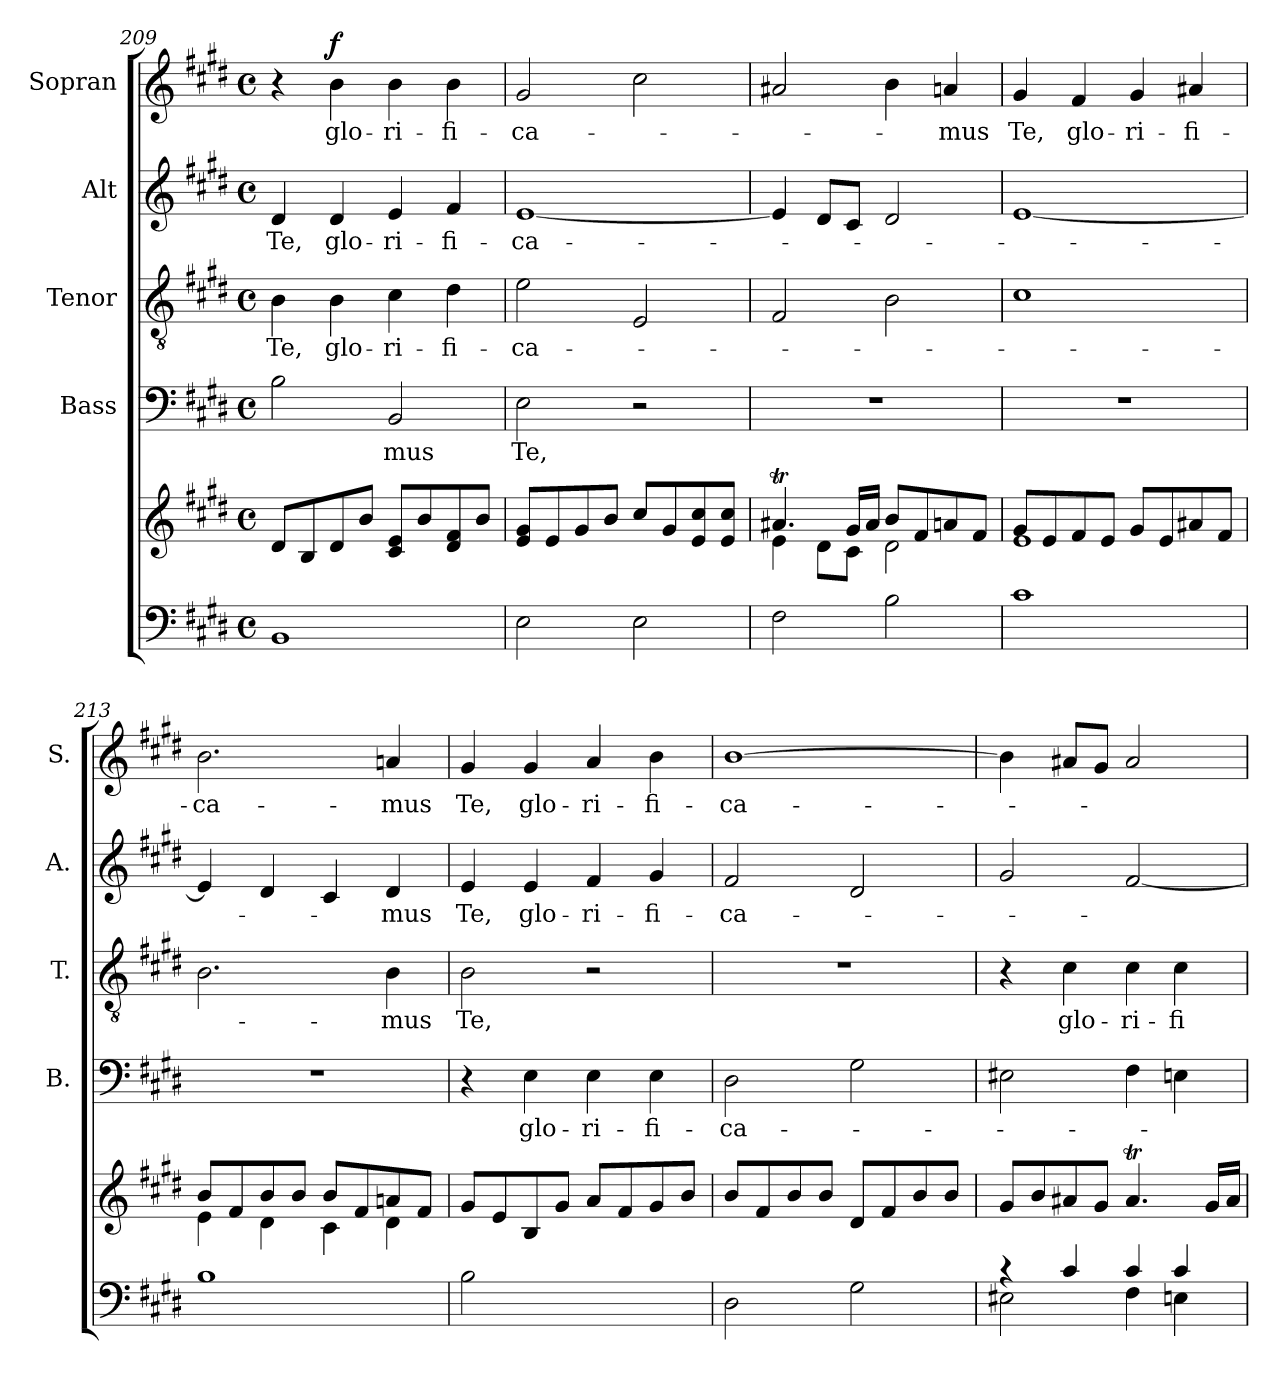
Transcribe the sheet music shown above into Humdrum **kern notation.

**kern	**kern	**kern	**text	**kern	**text	**kern	**text	**kern	**text	**dynam
*part5	*part5	*part4	*part4	*part3	*part3	*part2	*part2	*part1	*part1	*part1
*staff6	*staff5	*staff4	*staff4	*staff3	*staff3	*staff2	*staff2	*staff1	*staff1	*staff1
*	*	*I"Bass	*	*I"Tenor	*	*I"Alt	*	*I"Sopran	*	*
*	*	*I'B.	*	*I'T.	*	*I'A.	*	*I'S.	*	*
*clefF4	*clefG2	*clefF4	*	*clefGv2	*	*clefG2	*	*clefG2	*	*
*k[f#c#g#d#]	*k[f#c#g#d#]	*k[f#c#g#d#]	*	*k[f#c#g#d#]	*	*k[f#c#g#d#]	*	*k[f#c#g#d#]	*	*
*E:	*E:	*E:	*	*E:	*	*E:	*	*E:	*	*
*M4/4	*M4/4	*M4/4	*	*M4/4	*	*M4/4	*	*M4/4	*	*
*met(c)	*met(c)	*met(c)	*	*met(c)	*	*met(c)	*	*met(c)	*	*
=209	=209	=209	=209	=209	=209	=209	=209	=209	=209	=209
!	!	!	!	!	!LO:LY:b	!	!LO:LY:b	!	!	!
1BB	8d#/L	2B\	.	4B\	Te,	4d#/	Te,	4r	.	.
.	8B/	.	.	.	.	.	.	.	.	.
!	!	!	!	!	!LO:LY:b	!	!LO:LY:b	!	!LO:LY:b	!LO:DY:a
.	8d#/	.	.	4B\	glo-	4d#/	glo-	4b\	glo-	f
.	8b/J	.	.	.	.	.	.	.	.	.
!	!	!	!LO:LY:b	!	!LO:LY:b	!	!LO:LY:b	!	!LO:LY:b	!
.	8c#/ 8e/L	2BB/	-mus	4c#\	-ri-	4e/	-ri-	4b\	-ri-	.
.	8b/	.	.	.	.	.	.	.	.	.
!	!	!	!	!	!LO:LY:b	!	!LO:LY:b	!	!LO:LY:b	!
.	8d#/ 8f#/	.	.	4d#\	-fi-	4f#/	-fi-	4b\	-fi-	.
.	8b/J	.	.	.	.	.	.	.	.	.
=210	=210	=210	=210	=210	=210	=210	=210	=210	=210	=210
!	!	!	!LO:LY:b	!	!LO:LY:b	!	!LO:LY:b	!	!LO:LY:b	!
2E\	8e/ 8g#/L	2E\	Te,	2e\	-ca-	[1e	-ca-	2g#/	-ca-	.
.	8e/	.	.	.	.	.	.	.	.	.
.	8g#/	.	.	.	.	.	.	.	.	.
.	8b/J	.	.	.	.	.	.	.	.	.
2E\	8cc#/L	2r	.	2E/	.	.	.	2cc#\	.	.
.	8g#/	.	.	.	.	.	.	.	.	.
.	8e/ 8cc#/	.	.	.	.	.	.	.	.	.
.	8e/ 8cc#/J	.	.	.	.	.	.	.	.	.
=211	=211	=211	=211	=211	=211	=211	=211	=211	=211	=211
*	*^	*	*	*	*	*	*	*	*	*
2F#\	4.a#Xt/	4e\	1r	.	2F#/	.	4e/]	.	2a#X/	.	.
.	.	8d#\L	.	.	.	.	8d#/L	.	.	.	.
.	16g#/LL	8c#\J	.	.	.	.	8c#/J	.	.	.	.
.	16a#/JJ	.	.	.	.	.	.	.	.	.	.
2B\	8b/L	2d#\	.	.	2B\	.	2d#/	.	4b\	.	.
.	8f#/	.	.	.	.	.	.	.	.	.	.
!	!	!	!	!	!	!	!	!	!	!LO:LY:b	!
.	8an/	.	.	.	.	.	.	.	4an/	-mus	.
.	8f#/J	.	.	.	.	.	.	.	.	.	.
=212	=212	=212	=212	=212	=212	=212	=212	=212	=212	=212	=212
!	!	!	!	!	!	!	!	!	!	!LO:LY:b	!
1c#	8g#/L	1e	1r	.	1c#	.	[1e	.	4g#/	Te,	.
.	8e/	.	.	.	.	.	.	.	.	.	.
!	!	!	!	!	!	!	!	!	!	!LO:LY:b	!
.	8f#/	.	.	.	.	.	.	.	4f#/	glo-	.
.	8e/J	.	.	.	.	.	.	.	.	.	.
!	!	!	!	!	!	!	!	!	!	!LO:LY:b	!
.	8g#/L	.	.	.	.	.	.	.	4g#/	-ri-	.
.	8e/	.	.	.	.	.	.	.	.	.	.
!	!	!	!	!	!	!	!	!	!	!LO:LY:b	!
.	8a#X/	.	.	.	.	.	.	.	4a#X/	-fi-	.
.	8f#/J	.	.	.	.	.	.	.	.	.	.
!!LO:PB:g=z
=213	=213	=213	=213	=213	=213	=213	=213	=213	=213	=213	=213
!	!	!	!	!	!	!	!	!	!	!LO:LY:b	!
1B	8b/L	4e\	1r	.	2.B\	.	4e/]	.	2.b\	-ca-	.
.	8f#/	.	.	.	.	.	.	.	.	.	.
.	8b/	4d#\	.	.	.	.	4d#/	.	.	.	.
.	8b/J	.	.	.	.	.	.	.	.	.	.
.	8b/L	4c#\	.	.	.	.	4c#/	.	.	.	.
.	8f#/	.	.	.	.	.	.	.	.	.	.
!	!	!	!	!	!	!LO:LY:b	!	!LO:LY:b	!	!LO:LY:b	!
.	8an/	4d#\	.	.	4B\	-mus	4d#/	-mus	4an/	-mus	.
.	8f#/J	.	.	.	.	.	.	.	.	.	.
*	*v	*v	*	*	*	*	*	*	*	*	*
=214	=214	=214	=214	=214	=214	=214	=214	=214	=214	=214
!	!	!	!	!	!LO:LY:b	!	!LO:LY:b	!	!LO:LY:b	!
2B\	8g#/L	4r	.	2B\	Te,	4e/	Te,	4g#/	Te,	.
.	8e/	.	.	.	.	.	.	.	.	.
!	!	!	!LO:LY:b	!	!	!	!LO:LY:b	!	!LO:LY:b	!
.	8B/	4E\	glo-	.	.	4e/	glo-	4g#/	glo-	.
.	8g#/J	.	.	.	.	.	.	.	.	.
!	!	!	!LO:LY:b	!	!	!	!LO:LY:b	!	!LO:LY:b	!
2ryy	8a/L	4E\	-ri-	2r	.	4f#/	-ri-	4a/	-ri-	.
.	8f#/	.	.	.	.	.	.	.	.	.
!	!	!	!LO:LY:b	!	!	!	!LO:LY:b	!	!LO:LY:b	!
.	8g#/	4E\	-fi-	.	.	4g#/	-fi-	4b\	-fi-	.
.	8b/J	.	.	.	.	.	.	.	.	.
=215	=215	=215	=215	=215	=215	=215	=215	=215	=215	=215
!	!	!	!LO:LY:b	!	!	!	!LO:LY:b	!	!LO:LY:b	!
2D#\	8b/L	2D#\	-ca-	1r	.	2f#/	-ca-	[1b	-ca-	.
.	8f#/	.	.	.	.	.	.	.	.	.
.	8b/	.	.	.	.	.	.	.	.	.
.	8b/J	.	.	.	.	.	.	.	.	.
2G#\	8d#/L	2G#\	.	.	.	2d#/	.	.	.	.
.	8f#/	.	.	.	.	.	.	.	.	.
.	8b/	.	.	.	.	.	.	.	.	.
.	8b/J	.	.	.	.	.	.	.	.	.
=216	=216	=216	=216	=216	=216	=216	=216	=216	=216	=216
*^	*	*	*	*	*	*	*	*	*	*
4rc	2E#X\	8g#/L	2E#X\	.	4r	.	2g#/	.	4b\]	.	.
.	.	8b/	.	.	.	.	.	.	.	.	.
!	!	!	!	!	!	!LO:LY:b	!	!	!	!	!
4c#/	.	8a#X/	.	.	4c#\	glo-	.	.	8a#X/L	.	.
.	.	8g#/J	.	.	.	.	.	.	8g#/J	.	.
!	!	!	!	!	!	!LO:LY:b	!	!	!	!	!
4c#/	4F#\	4.a#t/	4F#\	.	4c#\	-ri-	[2f#/	.	2a#/	.	.
!	!	!	!	!	!	!LO:LY:b	!	!	!	!	!
4c#/	4En\	.	4En\	.	4c#\	-fi-	.	.	.	.	.
.	.	16g#/LL	.	.	.	.	.	.	.	.	.
.	.	16a#/JJ	.	.	.	.	.	.	.	.	.
*v	*v	*	*	*	*	*	*	*	*	*	*
=	=	=	=	=	=	=	=	=	=	=
*-	*-	*-	*-	*-	*-	*-	*-	*-	*-	*-
